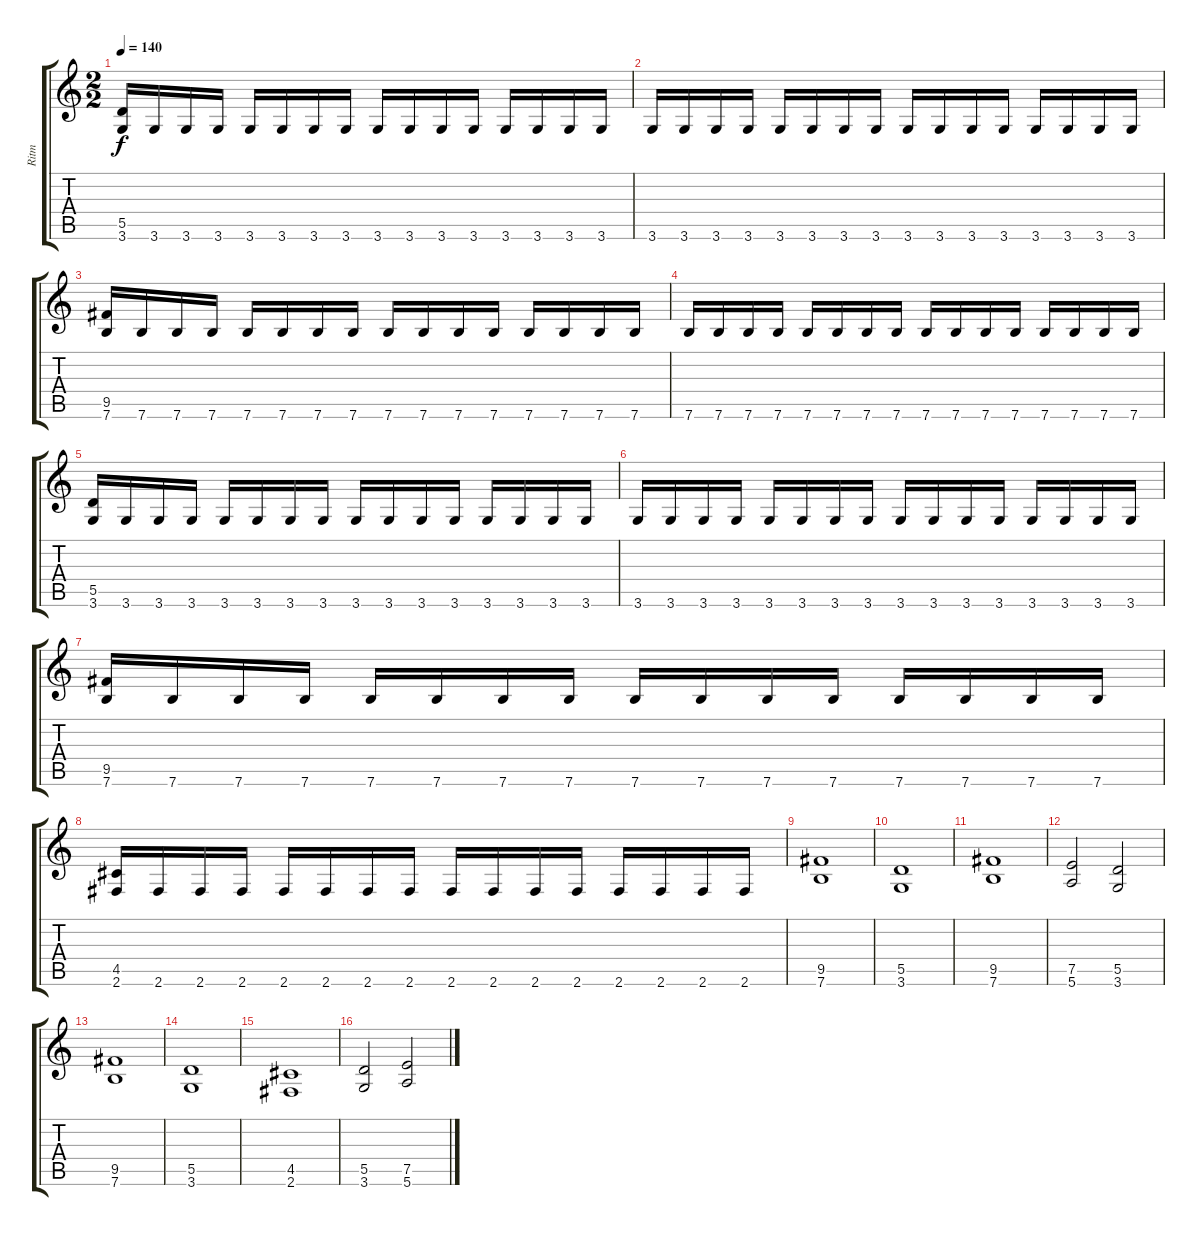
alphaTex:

\track ("Ritm" "Ritm") {instrument distortionguitar}
\staff {score tabs}
\tuning (E4 B3 G3 D3 A2 E2) {hide}
\ts (2 2)
\tempo 140
\clef g2
\ks c
(5.5 3.6).16{dy f} 3.6.16 3.6.16 3.6.16 3.6.16 3.6.16 3.6.16 3.6.16 3.6.16 3.6.16 3.6.16 3.6.16 3.6.16 3.6.16 3.6.16 3.6.16 |
3.6.16 3.6.16 3.6.16 3.6.16 3.6.16 3.6.16 3.6.16 3.6.16 3.6.16 3.6.16 3.6.16 3.6.16 3.6.16 3.6.16 3.6.16 3.6.16 |
(9.5 7.6).16 7.6.16 7.6.16 7.6.16 7.6.16 7.6.16 7.6.16 7.6.16 7.6.16 7.6.16 7.6.16 7.6.16 7.6.16 7.6.16 7.6.16 7.6.16 |
7.6.16 7.6.16 7.6.16 7.6.16 7.6.16 7.6.16 7.6.16 7.6.16 7.6.16 7.6.16 7.6.16 7.6.16 7.6.16 7.6.16 7.6.16 7.6.16 |
(5.5 3.6).16 3.6.16 3.6.16 3.6.16 3.6.16 3.6.16 3.6.16 3.6.16 3.6.16 3.6.16 3.6.16 3.6.16 3.6.16 3.6.16 3.6.16 3.6.16 |
3.6.16 3.6.16 3.6.16 3.6.16 3.6.16 3.6.16 3.6.16 3.6.16 3.6.16 3.6.16 3.6.16 3.6.16 3.6.16 3.6.16 3.6.16 3.6.16 |
(9.5 7.6).16 7.6.16 7.6.16 7.6.16 7.6.16 7.6.16 7.6.16 7.6.16 7.6.16 7.6.16 7.6.16 7.6.16 7.6.16 7.6.16 7.6.16 7.6.16 |
(4.5 2.6).16 2.6.16 2.6.16 2.6.16 2.6.16 2.6.16 2.6.16 2.6.16 2.6.16 2.6.16 2.6.16 2.6.16 2.6.16 2.6.16 2.6.16 2.6.16 |
(9.5 7.6).1 |
(5.5 3.6).1 |
(9.5 7.6).1 |
(7.5 5.6).2 (5.5 3.6).2 |
(9.5 7.6).1 |
(5.5 3.6).1 |
(4.5 2.6).1 |
(5.5 3.6).2 (7.5 5.6).2
